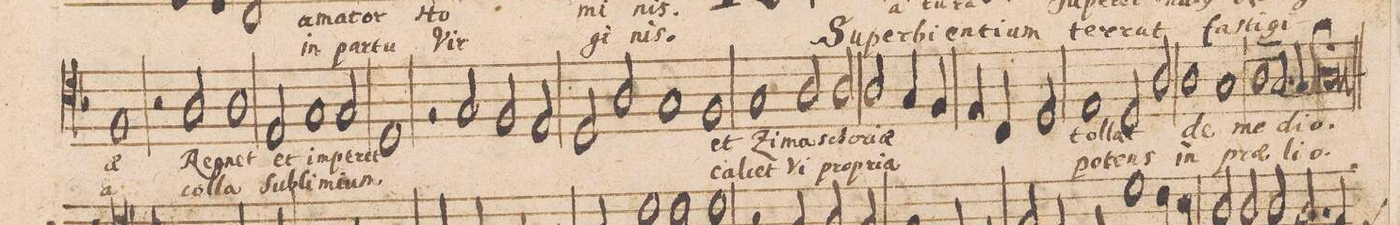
**kern	**text	**text
*I"ALTVS.	*	*
*clefC4	*	*
*k[b-]	*	*
*met(c|)	*	*
*M2/1	*	*
1F	-ae	-a
=25-	=25-	=25-
2r	.	.
2A/	Re-	col-
1A	-gnat	-la
=26-	=26-	=26-
2E/	et	Su-
1G	im-	bli-
2G/	-pe-	-mi-
=27-	=27-	=27-
1D	-rat	-um
2rG	.	.
2G/	.	.
=28-	=28-	=28-
2F/	.	.
2E/	.	.
2D/	.	.
2A/	.	.
=29-	=29-	=29-
1G	.	.
1F	et	cal-
=30-	=30-	=30-
1G	Zi-	-cet
2A/	-ma-	Vi
2A/	-scho-	pro-
=31-	=31-	=31-
2A/	-ri-	-pri-
4G/	-ae	-a
4F/	.	.
4E/	.	.
4C/	.	.
2D/	.	.
=32-	=32-	=32-
1E	tol-	po-
2D/	-lat	-tens
2A/	.	.
=33-	=33-	=33-
1A	de	in
1G	.	.
=34-	=34-	=34-
1A	me-	prae-
2.G/	.	.
4G/	-di-	-li-
=35-	=35-	=35-
0Al;	-o.	-o.
=36||	=36||	=36||
*-	*-	*-
